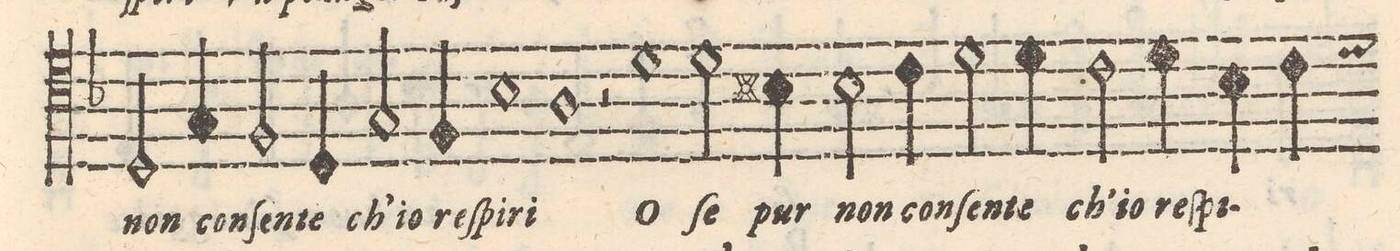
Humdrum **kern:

**kern	**text
*I"QVINTO	*
*clefC4	*
*k[b-]	*
*met(C)	*
*M2/1	*
2D/	non-
=18-	=18-
4G/	-con-
2F/	-ſen-
4D/	-te
2G/	ch'io
4F/	re-
=19-	=19-
1B-	-ſpi-
1A	-ri
=20-	=20-
2r	.
1d	O
2d\	ſe
=21-	=21-
4Bn\	pur
2B\	non
4c\	con-
2d\	-ſen-
4d\	-te
2c\	ch'io
=22-	=22-
4d\	re-
4B-y\	-ſpi-
4c\	.
*-	*-
